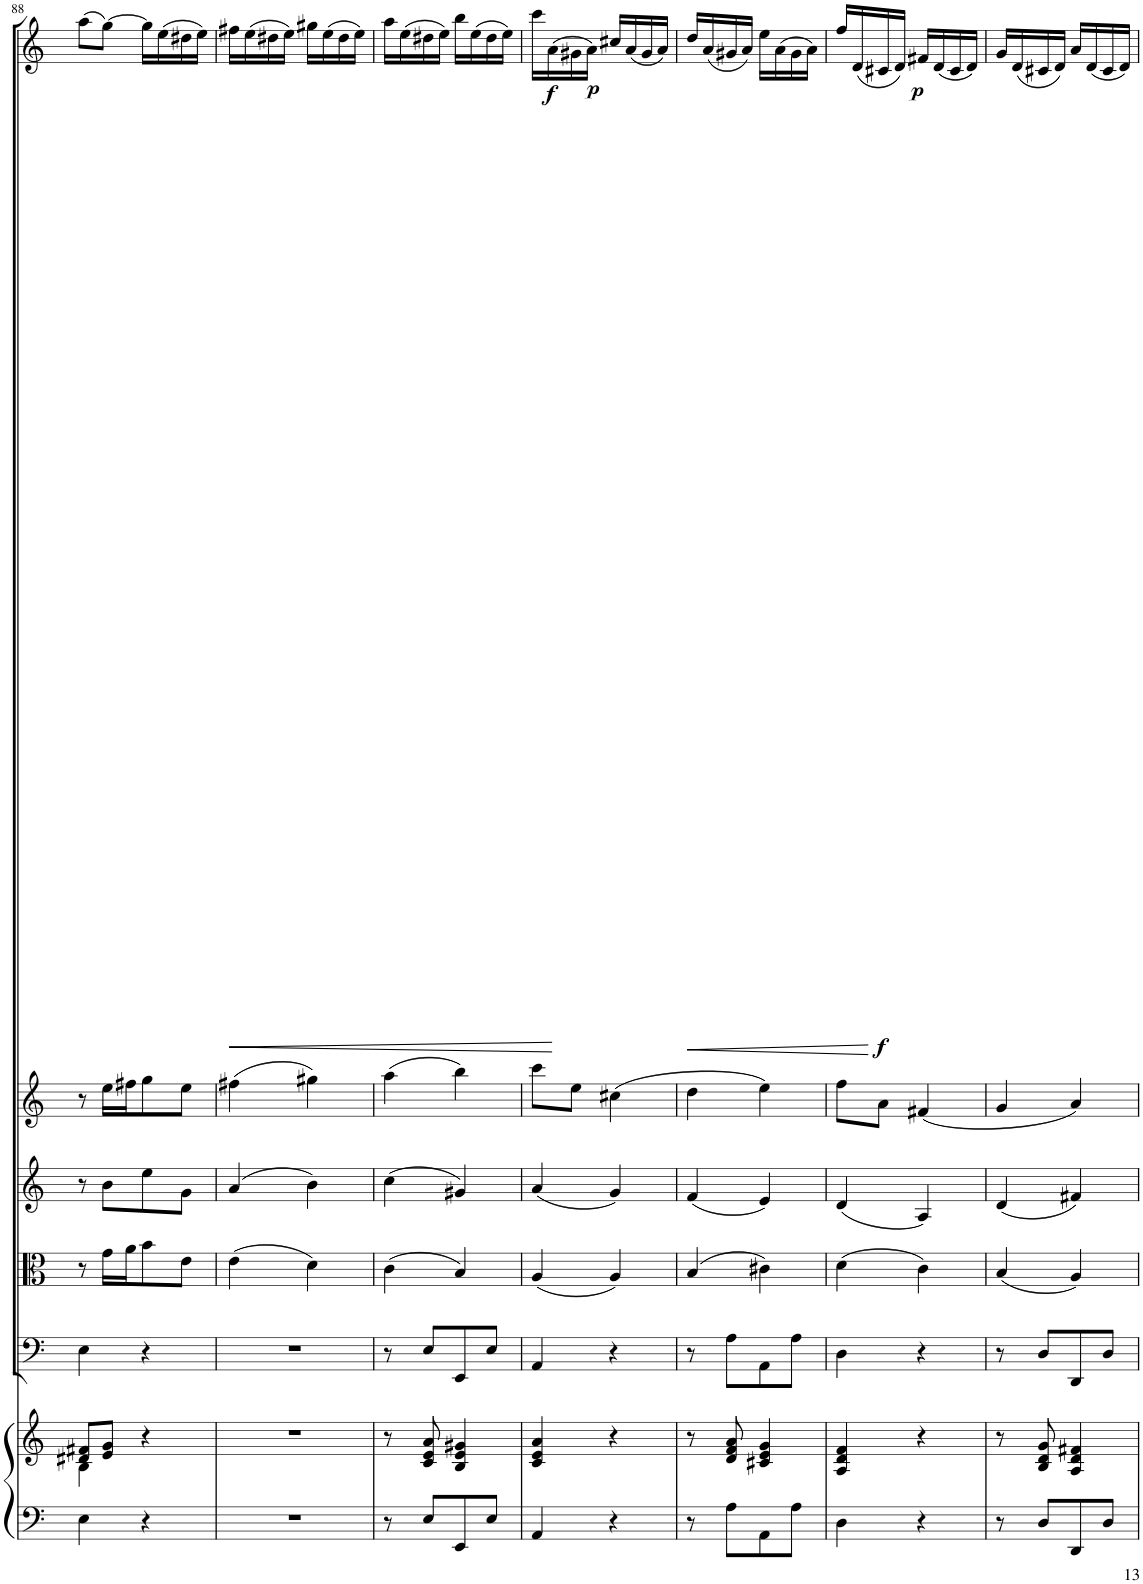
**kern	**kern	**kern	**kern	**kern	**kern	**kern	**dynam
*part6	*part6	*part5	*part4	*part3	*part2	*part1	*part1
*staff7	*staff6	*staff5	*staff4	*staff3	*staff2	*staff1	*staff1
*I"Harpsichord	*	*I"Violoncellos  and Basses	*I"Violas	*I"Violins 2	*I"Violins 1	*I"Solo Violin	*
*I'Hpschd	*	*	*	*	*	*I'Vln	*
!!LO:PB:g=z
*clefF4	*clefG2	*clefF4	*clefC3	*clefG2	*clefG2	*clefG2	*
*k[]	*k[]	*k[]	*k[]	*k[]	*k[]	*k[]	*
*M2/4	*M2/4	*M2/4	*M2/4	*M2/4	*M2/4	*M2/4	*
=88	=88	=88	=88	=88	=88	=88	=88
*	*^	*	*	*	*	*	*
4E\	8d#X/ 8f#X/L	4B\	4E\	8r	8r	8r	(8aa\L	.
.	8e/ 8g/J	.	.	16g\LL	8b\L	16ee\LL	[8gg\J)	.
.	.	.	.	16a\J	.	16ff#X\J	.	.
4r	4r	4ryy	4r	8b\	8ee\	8gg\	16gg\LL]	.
.	.	.	.	.	.	.	(16ee\	.
.	.	.	.	8e\J	8g\J	8ee\J	16dd#X\	.
.	.	.	.	.	.	.	16ee\JJ)	.
*	*v	*v	*	*	*	*	*	*
=89	=89	=89	=89	=89	=89	=89	=89
!	!	!	!	!	!	!	!LO:HP:b
2r	2r	2r	(4e\	(4a/	(4ff#X\	16ff#X\LL	<
.	.	.	.	.	.	(16ee\	.
.	.	.	.	.	.	16dd#X\	.
.	.	.	.	.	.	16ee\JJ)	.
.	.	.	4d\)	4b\)	4gg#X\)	16gg#X\LL	.
.	.	.	.	.	.	(16ee\	.
.	.	.	.	.	.	16dd#\	.
.	.	.	.	.	.	16ee\JJ)	.
.	.	.	.	.	.	.	[
=90	=90	=90	=90	=90	=90	=90	=90
8r	8r	8r	(4c\	(4cc\	(4aa\	16aa\LL	.
.	.	.	.	.	.	(16ee\	.
8E/L	8c/ 8e/ 8a/	8E/L	.	.	.	16dd#X\	.
.	.	.	.	.	.	16ee\JJ)	.
8EE/	4B/ 4e/ 4g#X/	8EE/	4B/)	4g#X/)	4bb\)	16bb\LL	.
.	.	.	.	.	.	(16ee\	.
8E/J	.	8E/J	.	.	.	16dd#\	.
.	.	.	.	.	.	16ee\JJ)	.
=91	=91	=91	=91	=91	=91	=91	=91
!	!	!	!	!	!	!	!LO:DY:b
4AA/	4c/ 4e/ 4a/	4AA/	(4A/	(4a/	8ccc\L	16ccc\LL	f
!	!	!	!	!	!	!	!LO:DY:b
.	.	.	.	.	.	(16a\	p
.	.	.	.	.	8ee\J	16g#X\	.
.	.	.	.	.	.	16a\JJ)	.
4r	4r	4r	4A/)	4g/)	(4cc#X\	16cc#X/LL	.
.	.	.	.	.	.	(16a/	.
.	.	.	.	.	.	16g#/	.
.	.	.	.	.	.	16a/JJ)	.
=92	=92	=92	=92	=92	=92	=92	=92
!	!	!	!	!	!	!	!LO:HP:b
8r	8r	8r	(4B/	(4f/	4dd\	16dd/LL	<
.	.	.	.	.	.	(16a/	.
8A\L	8d/ 8f/ 8a/	8A\L	.	.	.	16g#X/	.
.	.	.	.	.	.	16a/JJ)	.
8AA\	4c#X/ 4e/ 4g/	8AA\	4c#X\)	4e/)	4ee\)	16ee\LL	.
.	.	.	.	.	.	(16a\	.
8A\J	.	8A\J	.	.	.	16g#\	.
.	.	.	.	.	.	16a\JJ)	.
.	.	.	.	.	.	.	[
=93	=93	=93	=93	=93	=93	=93	=93
!	!	!	!	!	!	!	!LO:DY:b
4D\	4A/ 4d/ 4f/	4D\	(4d\	(4d/	8ff\L	16ff/LL	f
!	!	!	!	!	!	!	!LO:DY:b
.	.	.	.	.	.	(16d/	p
.	.	.	.	.	8a\J	16c#X/	.
.	.	.	.	.	.	16d/JJ)	.
4r	4r	4r	4c\)	4A/)	(4f#X/	16f#X/LL	.
.	.	.	.	.	.	(16d/	.
.	.	.	.	.	.	16c#/	.
.	.	.	.	.	.	16d/JJ)	.
=94	=94	=94	=94	=94	=94	=94	=94
8r	8r	8r	(4B/	(4d/	4g/	16g/LL	.
.	.	.	.	.	.	(16d/	.
8D/L	8B/ 8d/ 8g/	8D/L	.	.	.	16c#X/	.
.	.	.	.	.	.	16d/JJ)	.
8DD/	4A/ 4d/ 4f#X/	8DD/	4A/)	4f#X/)	4a/)	16a/LL	.
.	.	.	.	.	.	(16d/	.
8D/J	.	8D/J	.	.	.	16c#/	.
.	.	.	.	.	.	16d/JJ)	.
=	=	=	=	=	=	=	=
*-	*-	*-	*-	*-	*-	*-	*-
